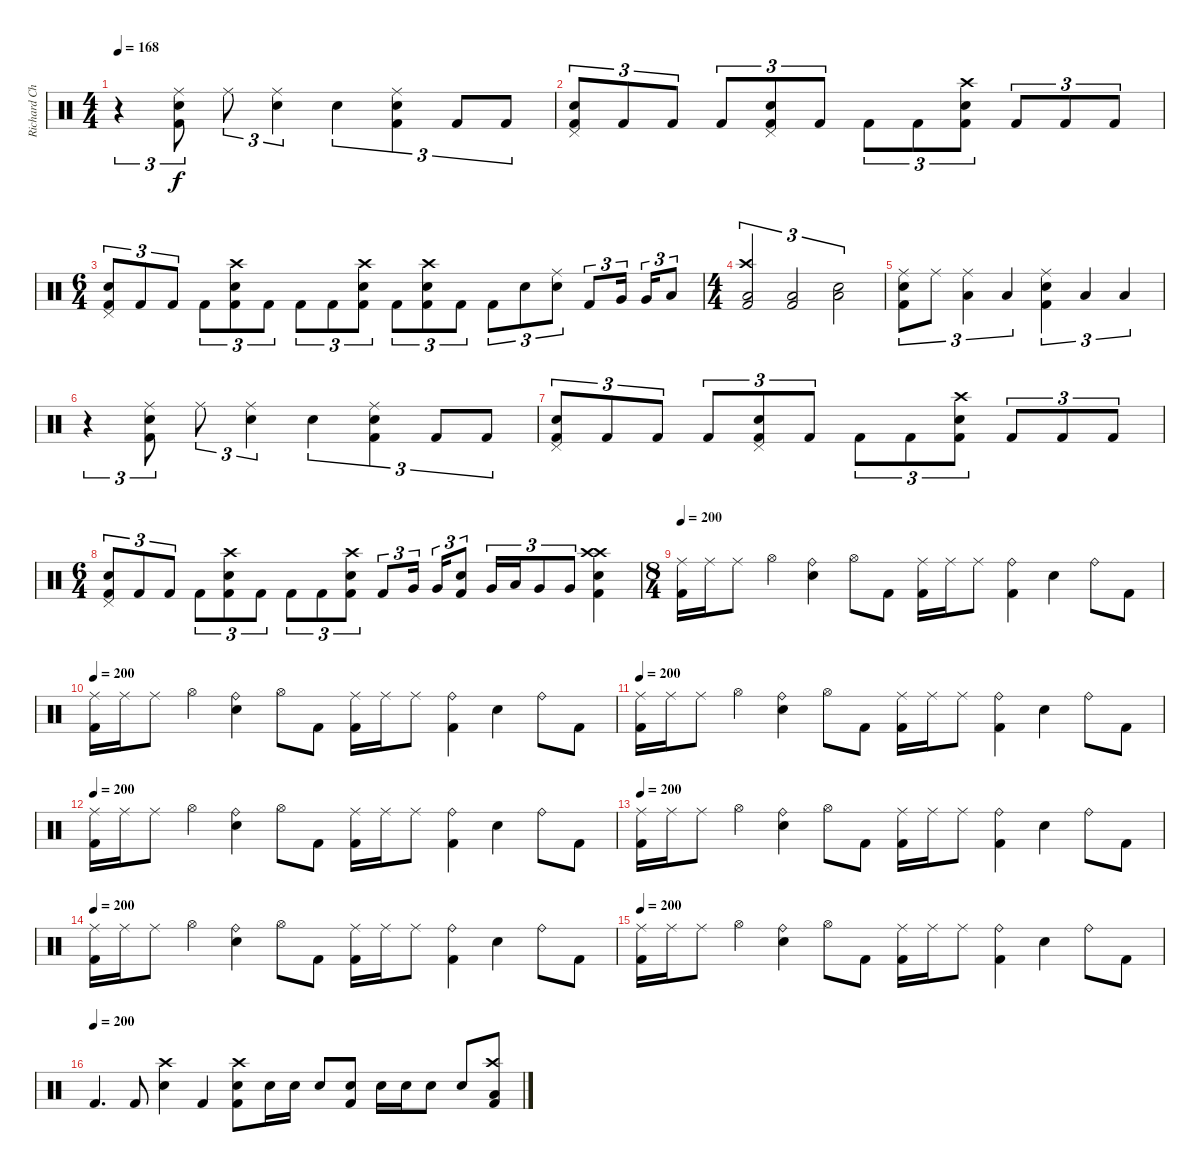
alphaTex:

\track ("Richard Christy" "Richard Ch") {instrument percussion}
\staff {score}
\articulation defaults
\ts (4 4)
\tempo 168
\clef neutral
\ks c
r.4{tu (3 2) dy f} ("Ride (middle)" "Electric Snare (hit)" "Kick (hit) 2").8{tu (3 2)} "Ride (middle)".8{tu (3 2)} ("Ride (middle)" "Electric Snare (hit)").4{tu (3 2)} "Electric Snare (hit)".4{tu (3 2)} ("Ride (middle)" "Electric Snare (hit)" "Kick (hit) 2").4{tu (3 2)} "Kick (hit) 2".8{tu (3 2)} "Kick (hit) 2".8{tu (3 2)} |
("Pedal Hi-Hat (hit)" "Electric Snare (hit)" "Kick (hit) 2").8{tu (3 2)} "Kick (hit) 2".8{tu (3 2)} "Kick (hit) 2".8{tu (3 2)} "Kick (hit) 2".8{tu (3 2)} ("Pedal Hi-Hat (hit)" "Electric Snare (hit)" "Kick (hit) 2").8{tu (3 2)} "Kick (hit) 2".8{tu (3 2)} "Kick (hit) 2".8{tu (3 2)} "Kick (hit) 2".8{tu (3 2)} ("Electric Snare (hit)" "Crash high (hit)" "Kick (hit) 2").8{tu (3 2)} "Kick (hit) 2".8{tu (3 2)} "Kick (hit) 2".8{tu (3 2)} "Kick (hit) 2".8{tu (3 2)} |
\ts (6 4)
("Pedal Hi-Hat (hit)" "Electric Snare (hit)" "Kick (hit) 2").8{tu (3 2)} "Kick (hit) 2".8{tu (3 2)} "Kick (hit) 2".8{tu (3 2)} "Kick (hit) 2".8{tu (3 2)} ("Electric Snare (hit)" "Crash high (hit)" "Kick (hit) 2").8{tu (3 2)} "Kick (hit) 2".8{tu (3 2)} "Kick (hit) 2".8{tu (3 2)} "Kick (hit) 2".8{tu (3 2)} ("Crash high (hit)" "Electric Snare (hit)" "Kick (hit) 2").8{tu (3 2)} "Kick (hit) 2".8{tu (3 2)} ("Crash high (hit)" "Electric Snare (hit)" "Kick (hit) 2").8{tu (3 2)} "Kick (hit) 2".8{tu (3 2)} "Kick (hit) 2".8{tu (3 2)} "Electric Snare (hit)".8{tu (3 2)} ("Ride (middle)" "Electric Snare (hit)").8{tu (3 2)} "Kick (hit) 2".8{tu (3 2)} "Very Low Tom (hit)".16{tu (3 2)} "Very Low Tom (hit)".16{tu (3 2)} "Low Floor Tom (hit)".8{tu (3 2)} |
\ts (4 4)
("Crash high (hit)" "Low Floor Tom (hit)" "Kick (hit) 2").2{tu (3 2)} ("Low Floor Tom (hit)" "Kick (hit) 2").2{tu (3 2)} ("Electric Snare (hit)" "Low Floor Tom (hit)").2{tu (3 2)} |
("Ride (middle)" "Electric Snare (hit)" "Kick (hit) 2").8{tu (3 2)} "Ride (middle)".8{tu (3 2)} ("Ride (middle)" "Low Floor Tom (hit)").4{tu (3 2)} "Low Floor Tom (hit)".4{tu (3 2)} ("Ride (middle)" "Electric Snare (hit)" "Kick (hit) 2").4{tu (3 2)} "Low Floor Tom (hit)".4{tu (3 2)} "Low Floor Tom (hit)".4{tu (3 2)} |
r.4{tu (3 2)} ("Ride (middle)" "Electric Snare (hit)" "Kick (hit) 2").8{tu (3 2)} "Ride (middle)".8{tu (3 2)} ("Ride (middle)" "Electric Snare (hit)").4{tu (3 2)} "Electric Snare (hit)".4{tu (3 2)} ("Ride (middle)" "Electric Snare (hit)" "Kick (hit) 2").4{tu (3 2)} "Kick (hit) 2".8{tu (3 2)} "Kick (hit) 2".8{tu (3 2)} |
("Pedal Hi-Hat (hit)" "Electric Snare (hit)" "Kick (hit) 2").8{tu (3 2)} "Kick (hit) 2".8{tu (3 2)} "Kick (hit) 2".8{tu (3 2)} "Kick (hit) 2".8{tu (3 2)} ("Pedal Hi-Hat (hit)" "Electric Snare (hit)" "Kick (hit) 2").8{tu (3 2)} "Kick (hit) 2".8{tu (3 2)} "Kick (hit) 2".8{tu (3 2)} "Kick (hit) 2".8{tu (3 2)} ("Electric Snare (hit)" "Crash high (hit)" "Kick (hit) 2").8{tu (3 2)} "Kick (hit) 2".8{tu (3 2)} "Kick (hit) 2".8{tu (3 2)} "Kick (hit) 2".8{tu (3 2)} |
\ts (6 4)
("Pedal Hi-Hat (hit)" "Electric Snare (hit)" "Kick (hit) 2").8{tu (3 2)} "Kick (hit) 2".8{tu (3 2)} "Kick (hit) 2".8{tu (3 2)} "Kick (hit) 2".8{tu (3 2)} ("Electric Snare (hit)" "Crash high (hit)" "Kick (hit) 2").8{tu (3 2)} "Kick (hit) 2".8{tu (3 2)} "Kick (hit) 2".8{tu (3 2)} "Kick (hit) 2".8{tu (3 2)} ("Crash high (hit)" "Electric Snare (hit)" "Kick (hit) 2").8{tu (3 2)} "Kick (hit) 2".8{tu (3 2)} "Very Low Tom (hit)".16{tu (3 2)} "Very Low Tom (hit)".16{tu (3 2)} ("Electric Snare (hit)" "Kick (hit) 2").8{tu (3 2)} "Very Low Tom (hit)".16{tu (3 2)} "Low Floor Tom (hit)".16{tu (3 2)} "Very Low Tom (hit)".8{tu (3 2)} "Very Low Tom (hit)".8{tu (3 2)} ("Crash high (hit)" "Crash high (hit)" "Electric Snare (hit)" "Kick (hit) 2").4 |
\ts (8 4)
\tempo 200
("Ride (middle)" "Kick (hit) 2").16 "Ride (middle)".16 "Ride (middle)".8 "Hi-Hat (open)".4 ("Ride (bell)" "Electric Snare (hit)").4 "Hi-Hat (open)".8 "Kick (hit) 2".8 ("Ride (middle)" "Kick (hit) 2").16 "Ride (middle)".16 "Ride (middle)".8 ("Ride (bell)" "Kick (hit) 2").4 "Electric Snare (hit)".4 "Ride (bell)".8 "Kick (hit) 2".8 |
\tempo 200
("Ride (middle)" "Kick (hit) 2").16 "Ride (middle)".16 "Ride (middle)".8 "Hi-Hat (open)".4 ("Ride (bell)" "Electric Snare (hit)").4 "Hi-Hat (open)".8 "Kick (hit) 2".8 ("Ride (middle)" "Kick (hit) 2").16 "Ride (middle)".16 "Ride (middle)".8 ("Ride (bell)" "Kick (hit) 2").4 "Electric Snare (hit)".4 "Ride (bell)".8 "Kick (hit) 2".8 |
\tempo 200
("Ride (middle)" "Kick (hit) 2").16 "Ride (middle)".16 "Ride (middle)".8 "Hi-Hat (open)".4 ("Ride (bell)" "Electric Snare (hit)").4 "Hi-Hat (open)".8 "Kick (hit) 2".8 ("Ride (middle)" "Kick (hit) 2").16 "Ride (middle)".16 "Ride (middle)".8 ("Ride (bell)" "Kick (hit) 2").4 "Electric Snare (hit)".4 "Ride (bell)".8 "Kick (hit) 2".8 |
\tempo 200
("Ride (middle)" "Kick (hit) 2").16 "Ride (middle)".16 "Ride (middle)".8 "Hi-Hat (open)".4 ("Ride (bell)" "Electric Snare (hit)").4 "Hi-Hat (open)".8 "Kick (hit) 2".8 ("Ride (middle)" "Kick (hit) 2").16 "Ride (middle)".16 "Ride (middle)".8 ("Ride (bell)" "Kick (hit) 2").4 "Electric Snare (hit)".4 "Ride (bell)".8 "Kick (hit) 2".8 |
\tempo 200
("Ride (middle)" "Kick (hit) 2").16 "Ride (middle)".16 "Ride (middle)".8 "Hi-Hat (open)".4 ("Ride (bell)" "Electric Snare (hit)").4 "Hi-Hat (open)".8 "Kick (hit) 2".8 ("Ride (middle)" "Kick (hit) 2").16 "Ride (middle)".16 "Ride (middle)".8 ("Ride (bell)" "Kick (hit) 2").4 "Electric Snare (hit)".4 "Ride (bell)".8 "Kick (hit) 2".8 |
\tempo 200
("Ride (middle)" "Kick (hit) 2").16 "Ride (middle)".16 "Ride (middle)".8 "Hi-Hat (open)".4 ("Ride (bell)" "Electric Snare (hit)").4 "Hi-Hat (open)".8 "Kick (hit) 2".8 ("Ride (middle)" "Kick (hit) 2").16 "Ride (middle)".16 "Ride (middle)".8 ("Ride (bell)" "Kick (hit) 2").4 "Electric Snare (hit)".4 "Ride (bell)".8 "Kick (hit) 2".8 |
\tempo 200
("Ride (middle)" "Kick (hit) 2").16 "Ride (middle)".16 "Ride (middle)".8 "Hi-Hat (open)".4 ("Ride (bell)" "Electric Snare (hit)").4 "Hi-Hat (open)".8 "Kick (hit) 2".8 ("Ride (middle)" "Kick (hit) 2").16 "Ride (middle)".16 "Ride (middle)".8 ("Ride (bell)" "Kick (hit) 2").4 "Electric Snare (hit)".4 "Ride (bell)".8 "Kick (hit) 2".8 |
\tempo (200)
"Kick (hit) 2".4{d} "Kick (hit) 2".8 ("Crash high (hit)" "Electric Snare (hit)").4 "Kick (hit) 2".4 ("Crash high (hit)" "Electric Snare (hit)" "Kick (hit) 2").8 "Electric Snare (hit)".16 "Electric Snare (hit)".16 "Electric Snare (hit)".8 ("Electric Snare (hit)" "Kick (hit) 2").8 "Electric Snare (hit)".16 "Electric Snare (hit)".16 "Electric Snare (hit)".8 "Electric Snare (hit)".8 ("Crash high (hit)" "Low Floor Tom (hit)" "Kick (hit) 2").8
